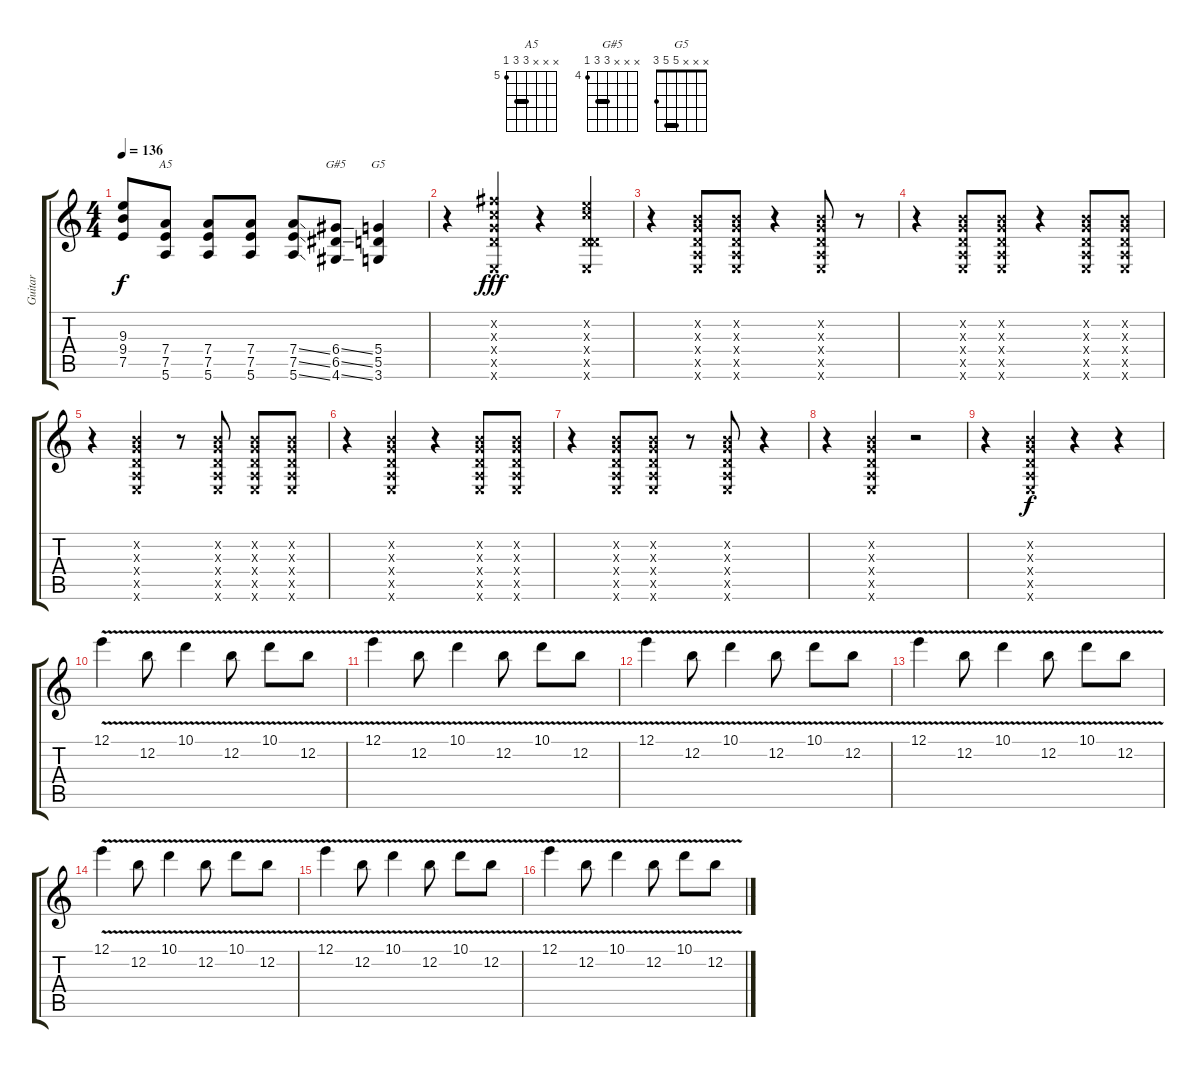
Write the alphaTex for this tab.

\track ("Guitar" "Guitar") {instrument distortionguitar}
\staff {score tabs}
\tuning (E4 B3 G3 D3 A2 E2) {hide}
\chord ("A5" x x x 7 7 5) {firstfret 5 barre 7}
\chord ("G#5" x x x 6 6 4) {firstfret 4 barre 6}
\chord ("G5" x x x 5 5 3) {barre 5}
\ts (4 4)
\tempo 136
\clef g2
\ks c
(9.3 9.4 7.5).8{dy f} (7.4 7.5 5.6).8{ch "A5"} (7.4 7.5 5.6).8 (7.4 7.5 5.6).8 (7.4{ss} 7.5{ss} 5.6{ss}).8 (6.4{ss} 6.5{ss} 4.6{ss}).8{ch "G#5"} (5.4 5.5 3.6).4{ch "G5"} |
r.4 (7.2{x} 5.3{x} 5.4{x} 5.5{x} 0.6{x}).4{dy fff} r.4 (5.2{x} 5.3{x} 0.4{x} 5.5{x} 0.6{x}).4 |
r.4 (0.2{x} 0.3{x} 0.4{x} 0.5{x} 0.6{x}).8 (0.2{x} 0.3{x} 0.4{x} 0.5{x} 0.6{x}).8 r.4 (0.2{x} 0.3{x} 0.4{x} 0.5{x} 0.6{x}).8 r.8 |
r.4 (0.2{x} 0.3{x} 0.4{x} 0.5{x} 0.6{x}).8 (0.2{x} 0.3{x} 0.4{x} 0.5{x} 0.6{x}).8 r.4 (0.2{x} 0.3{x} 0.4{x} 0.5{x} 0.6{x}).8 (0.2{x} 0.3{x} 0.4{x} 0.5{x} 0.6{x}).8 |
r.4 (0.2{x} 0.3{x} 0.4{x} 0.5{x} 0.6{x}).4 r.8 (0.2{x} 0.3{x} 0.4{x} 0.5{x} 0.6{x}).8 (0.2{x} 0.3{x} 0.4{x} 0.5{x} 0.6{x}).8 (0.2{x} 0.3{x} 0.4{x} 0.5{x} 0.6{x}).8 |
r.4 (0.2{x} 0.3{x} 0.4{x} 0.5{x} 0.6{x}).4 r.4 (0.2{x} 0.3{x} 0.4{x} 0.5{x} 0.6{x}).8 (0.2{x} 0.3{x} 0.4{x} 0.5{x} 0.6{x}).8 |
r.4 (0.2{x} 0.3{x} 0.4{x} 0.5{x} 0.6{x}).8 (0.2{x} 0.3{x} 0.4{x} 0.5{x} 0.6{x}).8 r.8 (0.2{x} 0.3{x} 0.4{x} 0.5{x} 0.6{x}).8 r.4 |
r.4 (0.2{x} 0.3{x} 0.4{x} 0.5{x} 0.6{x}).4 r.2 |
r.4 (0.2{x} 0.3{x} 0.4{x} 0.5{x} 0.6{x}).4{dy f} r.4 r.4 |
12.1{v}.4 12.2{v}.8 10.1{v}.4 12.2{v}.8 10.1{v}.8 12.2{v}.8 |
12.1{v}.4 12.2{v}.8 10.1{v}.4 12.2{v}.8 10.1{v}.8 12.2{v}.8 |
12.1{v}.4 12.2{v}.8 10.1{v}.4 12.2{v}.8 10.1{v}.8 12.2{v}.8 |
12.1{v}.4 12.2{v}.8 10.1{v}.4 12.2{v}.8 10.1{v}.8 12.2{v}.8 |
12.1{v}.4 12.2{v}.8 10.1{v}.4 12.2{v}.8 10.1{v}.8 12.2{v}.8 |
12.1{v}.4 12.2{v}.8 10.1{v}.4 12.2{v}.8 10.1{v}.8 12.2{v}.8 |
12.1{v}.4 12.2{v}.8 10.1{v}.4 12.2{v}.8 10.1{v}.8 12.2{v}.8
